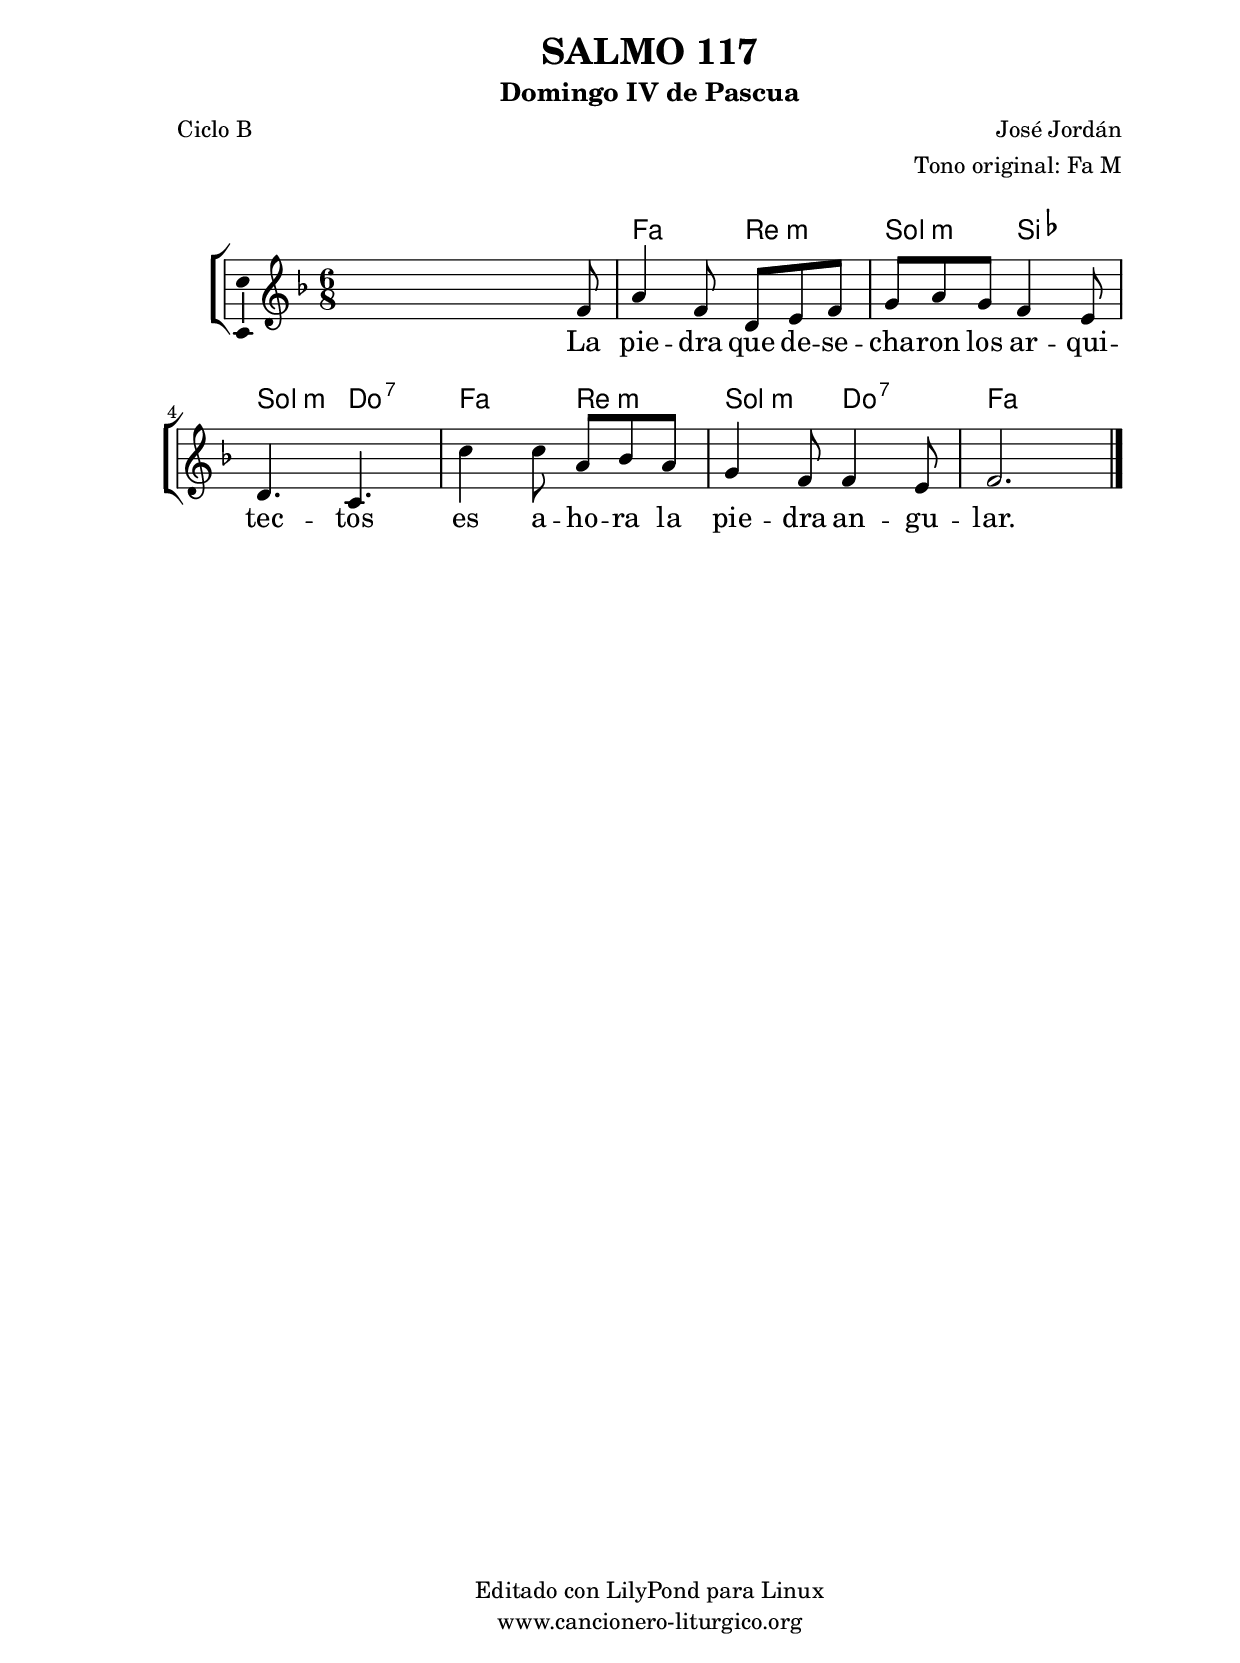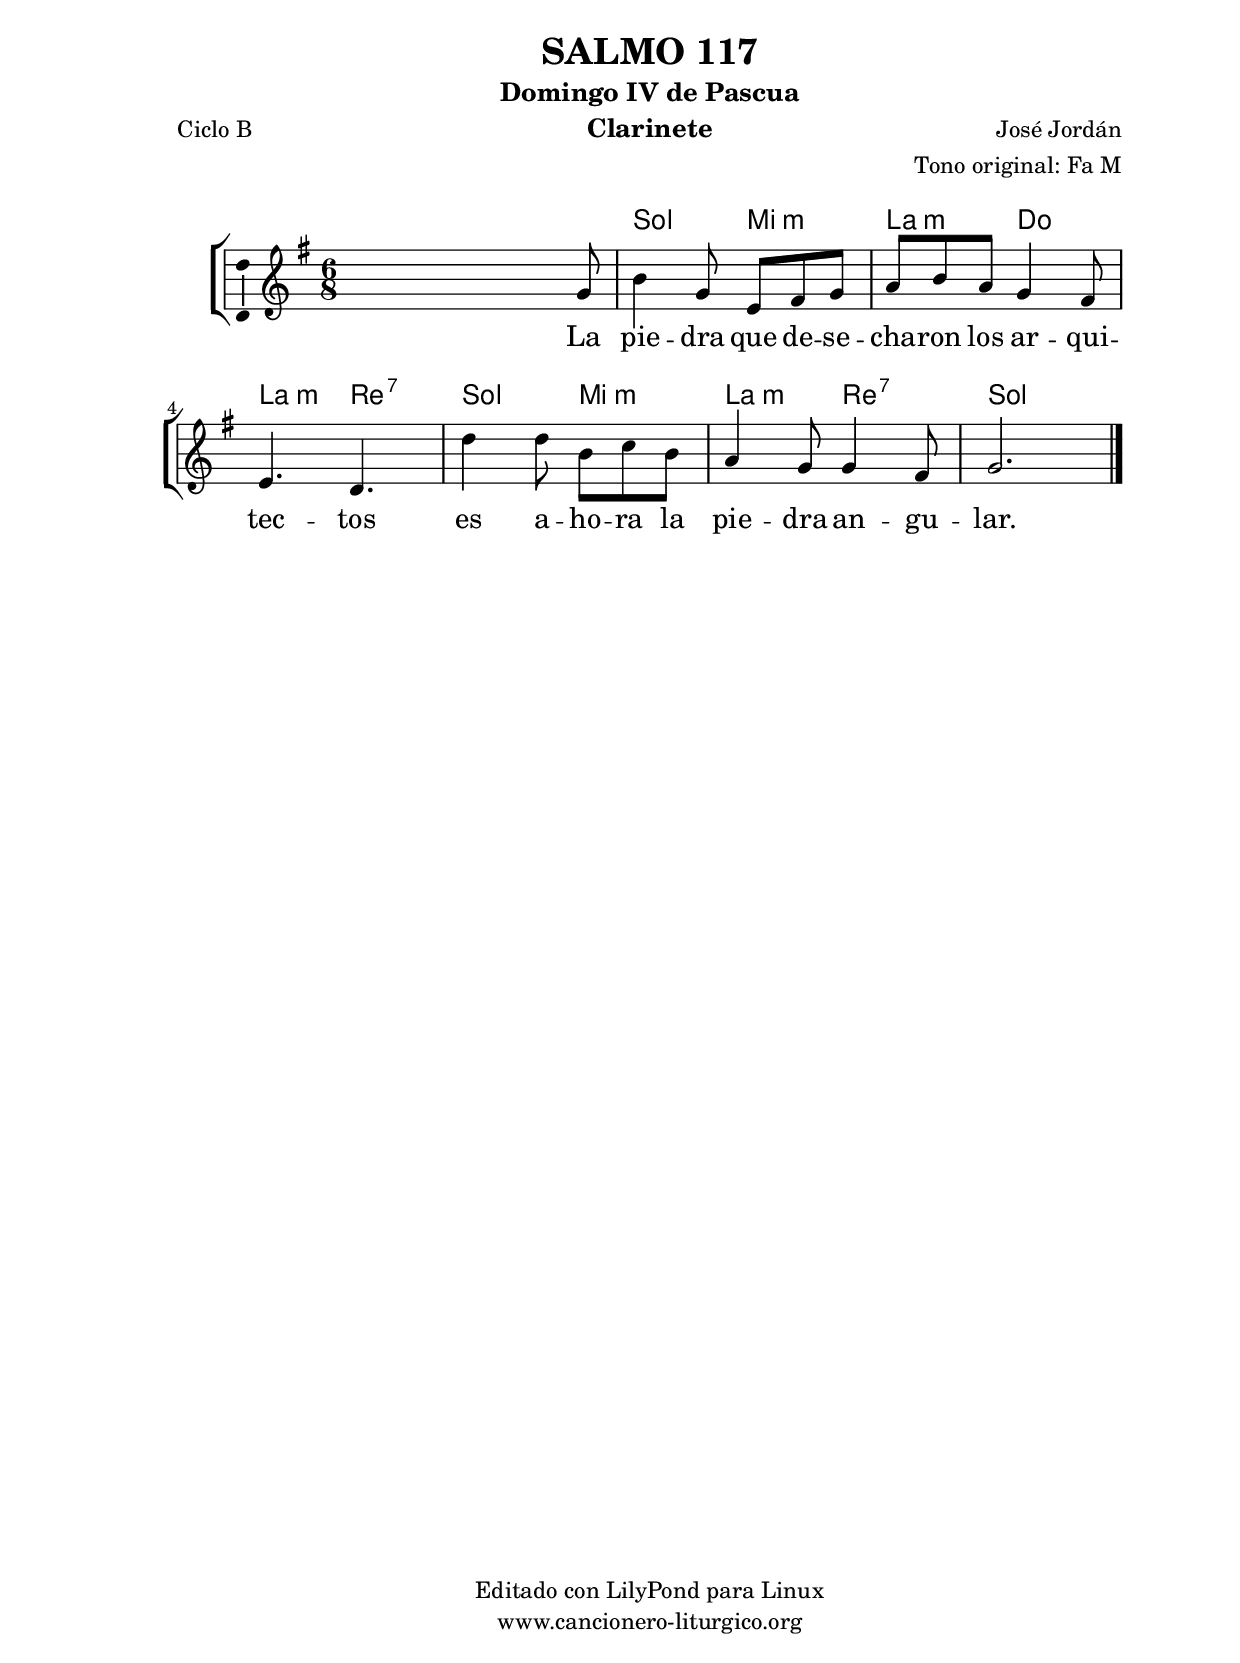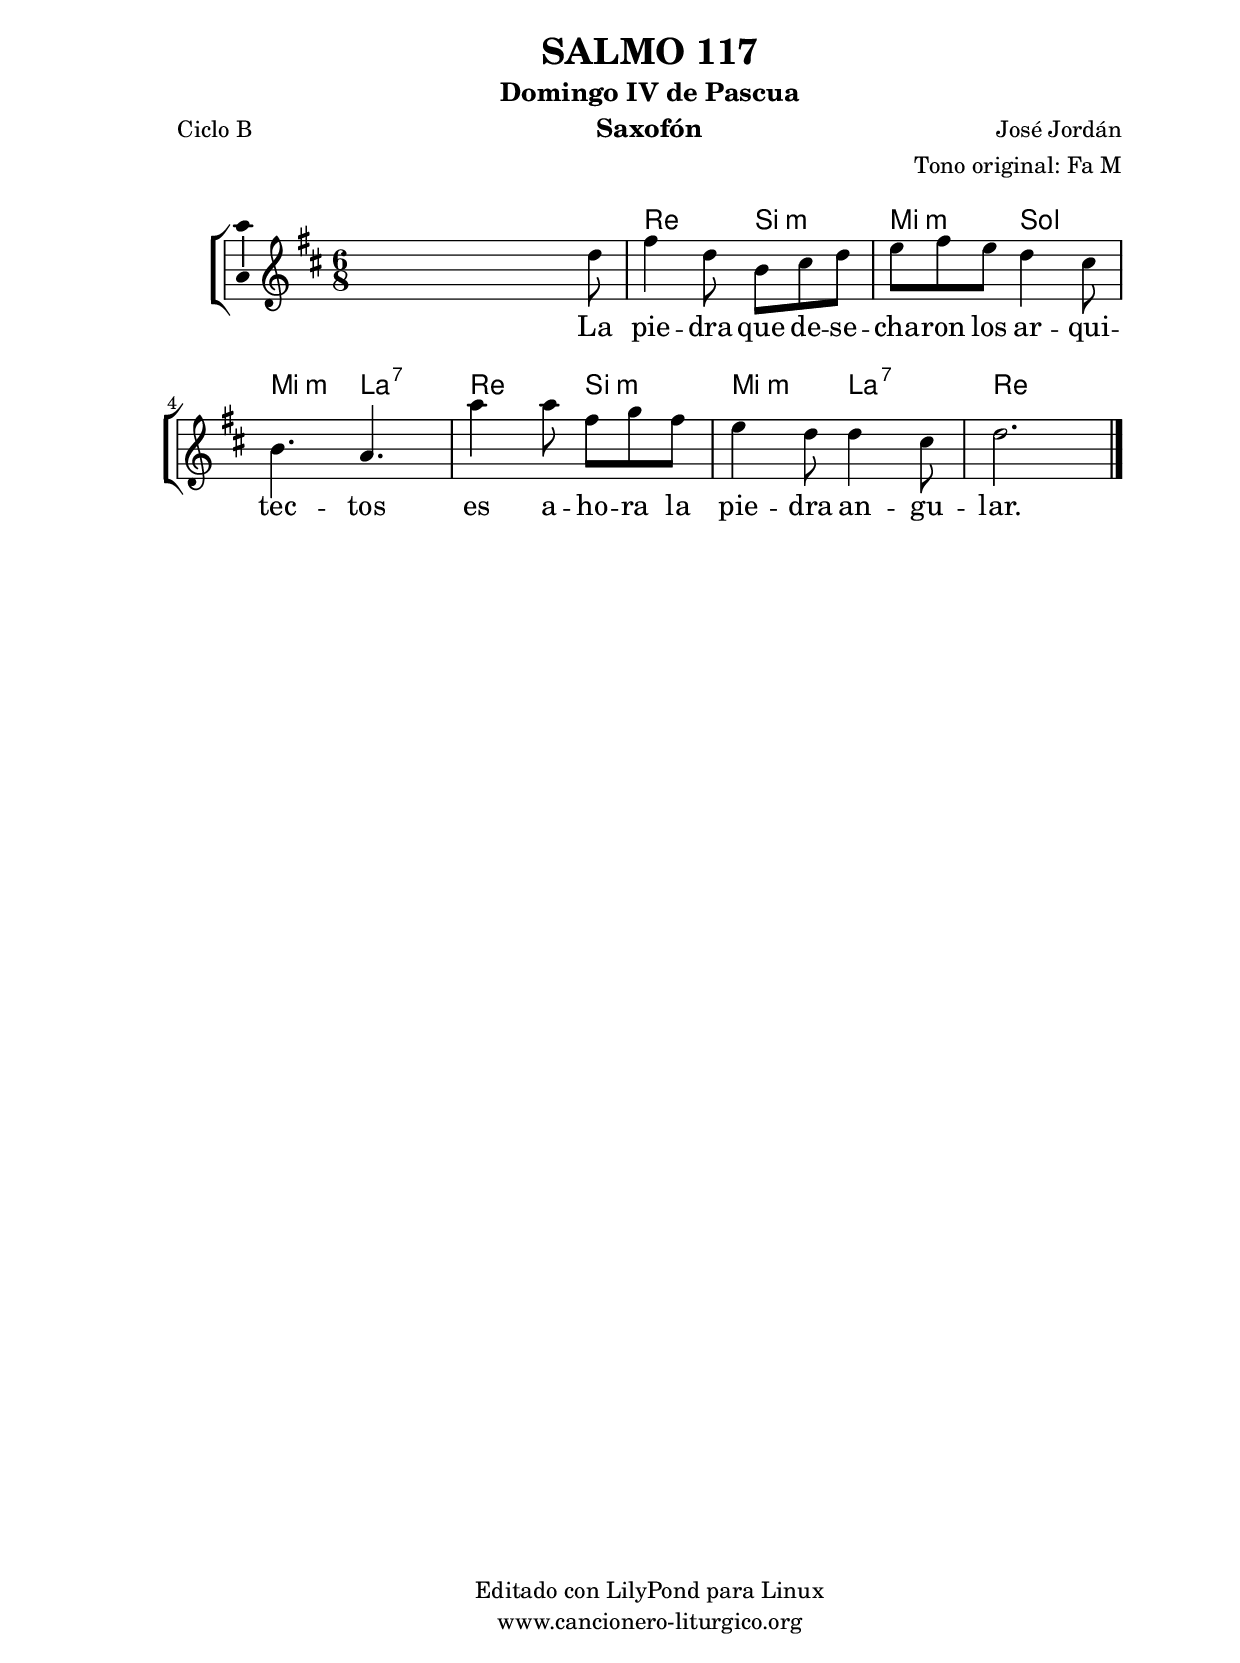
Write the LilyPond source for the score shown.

%
%para convertir .midi en .wav:
%timidity filename.midi -Ow -o finename.wav
%
%
%Para convertir de .wav a .mp3:
%lame -h -m j filename.wav
%
%
%para escuchar el midi:
%timidity nombrefichero.midi
%


%versión de lilypond para la que se ha escrito esta partitura:
\version "2.16.0"

	%Tamaño papel
	#(set-default-paper-size "a4")
	%Tamaño partitura
	#(set-global-staff-size 20)
	%No responde al pulsar sobre una nota
	#(ly:set-option 'point-and-click #f)

%parámetros del encabezamiento:
\header {
	title = "SALMO 117"
	subtitle = "Domingo IV de Pascua"
	composer = "José Jordán"
	poet = "Ciclo B"
	meter = ""
	arranger = "Tono original: Fa M"
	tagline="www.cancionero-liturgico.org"
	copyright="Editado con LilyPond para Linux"
	}

%parámetros asociados al papel:
\paper  {
	oddHeaderMarkup = \markup {\fill-line { \on-the-fly #not-first-page \fromproperty #'header:title \on-the-fly #not-first-page \fromproperty #'header:composer }}
	evenHeaderMarkup = \markup {\fill-line { \fromproperty #'header:composer \fromproperty #'header:title }}
	#(set-paper-size "a4")
	print-page-number = ##f
	first-page-number = 1
	print-first-page-number = ##f
%	head-separation = 3.0 \cm
	top-margin = 2.0 \cm
	bottom-margin = 0.5\cm
%%%	bottom-margin = -1.0\cm
	left-margin = 3.0 \cm
	line-width = 16.0 \cm 
	indent = 8\mm
	interscoreline = 2.\mm
	between-system-space = 15\mm
%	para que las partituras no llenen la hoja:
	ragged-bottom = ##t
%	idem para la última hoja:
	ragged-last-bottom = ##f
%	para que las partituras llenen el ancho del papel:
	ragged-last = ##f
	after-title-space = 2.5 \cm
%page-count=1
%system-count=2

	%Flexible Vertical Spacing
%	markup-markup-spacing =
%	#'((basic-distance . 15) (minimum-distance . 15) (padding . 3))
	markup-system-spacing =
	#'((basic-distance . 15) (minimum-distance . 15) (padding . 3))
	system-system-spacing =
	#'((basic-distance . 15) (minimum-distance . 15) (padding . 3))
	score-system-spacing =
	#'((basic-distance . 15) (minimum-distance . 15) (padding . 5))
%	top-system-spacing = % header
%	#'((basic-distance . 8) (minimum-distance . 0) (padding . 3))
%	top-markup-spacing =
%	#'((basic-distance . 20) (minimum-distance . 20) (padding . 3))
	last-bottom-spacing = % footer
	#'((basic-distance . 5) (minimum-distance . 5) (padding . 3))
%	score-markup-spacing =
%	#'((basic-distance . 16) (minimum-distance . 13) (padding . 3))

	}


%parámetros que afectan a toda la partitura:
global =  {
	%clave de sol (G):
	\clef G
	%armadura:
%	\transpose d ees
	\key f \major
	\tempo 4.=60
	\set Score.tempoHideNote = ##t
	}


acordes = {
	\italianChords
	\chordmode {
%	\transpose d ees
{

s2.
f4. d:m g:m bes g:m c:7 f d:m g:m c:7 f2.

	}
	}
}

melodia = 
%	\transpose d ees
{
	\relative c'{

\time 6/8
s4 s8 s4 f8
a4 f8 d e f
g8 a g f4 e8
d4. c
c'4 c8 a bes a
g4 f8 f4 e8
f2.

	\bar "|."
	}
	}


texto = \lyricmode {
La pie -- dra que de -- se -- cha -- ron los ar -- qui -- tec -- tos
es a -- ho -- ra la pie -- dra an -- gu -- lar.
	}


acordesStaff = \context ChordNames = acordesStaff <<
	\set chordChanges = ##t
	\acordes
	>>


vozStaff = \context Voice = vozStaff
\with {\consists "Ambitus_engraver"}
<<
%	\set Staff.instrumentName = ""
%	\set Staff.shortInstrumentName = ""
%	\set Staff.midiInstrument = #"clarinet"
%	\set Staff.midiInstrument = #"cello"
%	\set Staff.midiInstrument = #"flute"
	\set Staff.midiInstrument = #"electric guitar (jazz)"
%	\set Staff.midiInstrument = #"english horn"
%	\set Staff.midiInstrument = #"violin"
%	\set Staff.midiInstrument = #"glockenspiel"
	\set Staff.midiMinimumVolume = #0.7
	\set Staff.midiMaximumVolume = #0.9
	\global
	\melodia
	>>


textoStaff = \context Lyrics = textoStaff <<
	\lyricsto vozStaff \texto
	>>

\book {
	\score {
		\context ChoirStaff {
			\override StaffGroup.SystemStartBracket #'collapse-height = #1
			\override Score.SystemStartBar #'collapse-height = #1
			<<
			\acordesStaff
			\vozStaff
			\textoStaff
			>>
			}
		\layout {
	    		\context {
				\Lyrics
				\override LyricText #'font-size = #2
				}
	   		 \context {
				\Score
				%fontSize = #3
				\override StaffSymbol #'staff-space = #(magstep +3)
				%\override Beam #'thickness = #0.55
				%\override SpacingSpanner #'spacing-increment = #1.0
				%\override Slur #'height-limit = #1.5
				}
			}
		}
	\score {
		\unfoldRepeats
		\context ChoirStaff {
			<<
			\acordesStaff
			\vozStaff
			>>
			}
		\midi {
	  		\context {
	  			\Score
				tempoWholesPerMinute = #(ly:make-moment 70 4)
				}
			}
		}
	}

%Partitura para clarinete
#(define output-suffix "C")
\book {
	\header{
		instrument = "Clarinete"
		}
	\score {
		\context ChoirStaff {
			\override StaffGroup.SystemStartBracket #'collapse-height = #1
			\override Score.SystemStartBar #'collapse-height = #1
\transpose c d
			<<
			\acordesStaff
			\vozStaff
			\textoStaff
			>>
			}
		\layout {
	    		\context {
				\Lyrics
				\override LyricText #'font-size = #2
				}
	   		 \context {
				\Score
				%fontSize = #3
				\override StaffSymbol #'staff-space = #(magstep +3)
				%\override Beam #'thickness = #0.55
				%\override SpacingSpanner #'spacing-increment = #1.0
				%\override Slur #'height-limit = #1.5
				}
			}
		}
	}

%Partitura para saxofón
#(define output-suffix "S")
\book {
	\header{
		instrument = "Saxofón"
		}
	\score {
		\context ChoirStaff {
			\override StaffGroup.SystemStartBracket #'collapse-height = #1
			\override Score.SystemStartBar #'collapse-height = #1
\transpose c a
			<<
			\acordesStaff
			\vozStaff
			\textoStaff
			>>
			}
		\layout {
	    		\context {
				\Lyrics
				\override LyricText #'font-size = #2
				}
	   		 \context {
				\Score
				%fontSize = #3
				\override StaffSymbol #'staff-space = #(magstep +3)
				%\override Beam #'thickness = #0.55
				%\override SpacingSpanner #'spacing-increment = #1.0
				%\override Slur #'height-limit = #1.5
				}
			}
		}
	}

